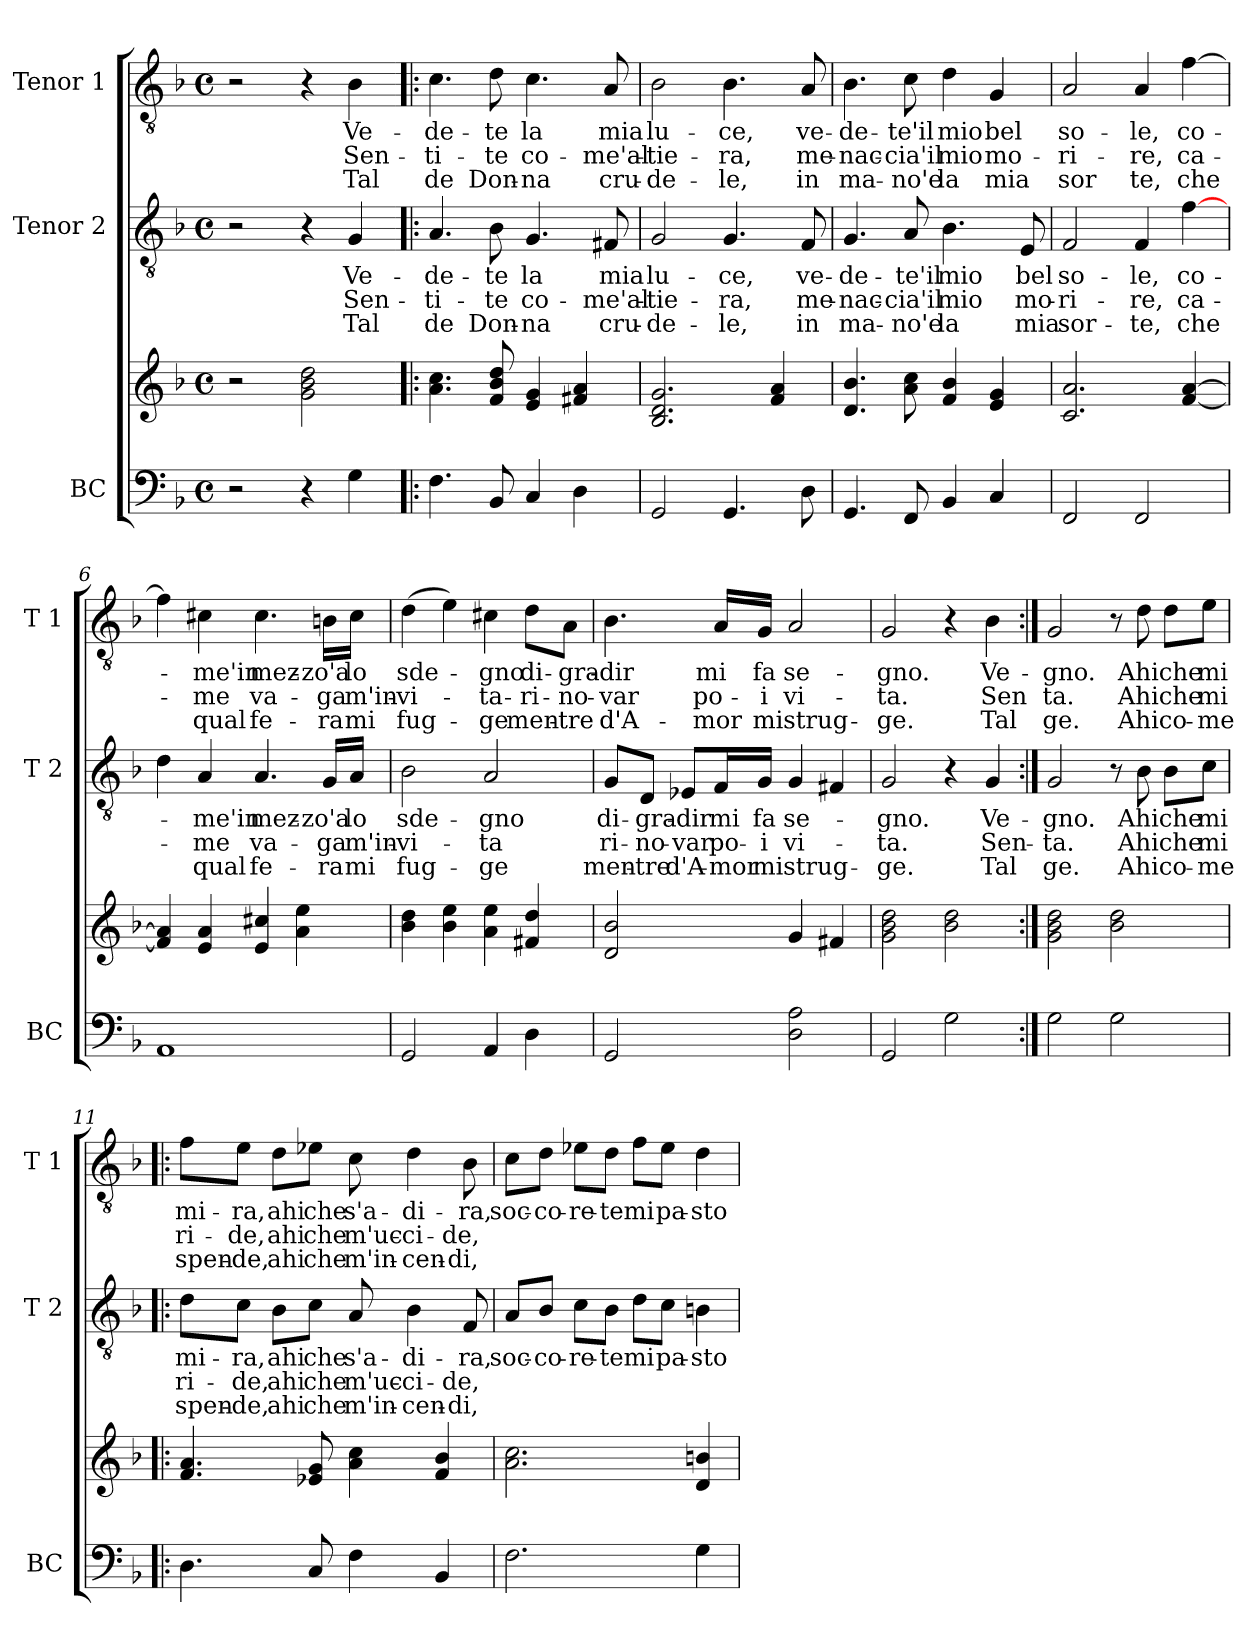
**kern	**kern	**kern	**text	**text	**text	**kern	**text	**text	**text
*part3	*part3	*part2	*part2	*part2	*part2	*part1	*part1	*part1	*part1
*staff4	*staff3	*staff2	*staff2	*staff2	*staff2	*staff1	*staff1	*staff1	*staff1
*I"BC	*	*I"Tenor 2	*	*	*	*I"Tenor 1	*	*	*
*I'BC	*	*I'T 2	*	*	*	*I'T 1	*	*	*
*clefF4	*clefG2	*clefGv2	*	*	*	*clefGv2	*	*	*
*k[b-]	*k[b-]	*k[b-]	*	*	*	*k[b-]	*	*	*
*F:	*F:	*F:	*	*	*	*F:	*	*	*
*M4/4	*M4/4	*M4/4	*	*	*	*M4/4	*	*	*
*met(c)	*met(c)	*met(c)	*	*	*	*met(c)	*	*	*
=1	=1	=1	=1	=1	=1	=1	=1	=1	=1
2r	2r	2r	.	.	.	2r	.	.	.
4r	2g\ 2b-\ 2dd\	4r	.	.	.	4r	.	.	.
4G\	.	4G/	Ve-	Sen-	Tal	4B-\	Ve-	Sen-	Tal
=2!|:	=2!|:	=2!|:	=2!|:	=2!|:	=2!|:	=2!|:	=2!|:	=2!|:	=2!|:
4.F\	4.a\ 4.cc\	4.A/	-de-	-ti-	de	4.c\	-de-	-ti-	de
8BB-/	8f/ 8b-/ 8dd/	8B-\	-te	-te	Don-	8d\	-te	-te	Don-
4C/	4e/ 4g/	4.G/	la	co-	-na	4.c\	la	co-	-na
4D\	4f#X/ 4a/	.	.	.	.	.	.	.	.
.	.	8F#X/	mia	-me'al-	cru-	8A/	mia	-me'al-	cru-
=3	=3	=3	=3	=3	=3	=3	=3	=3	=3
2GG/	2.B-/ 2.d/ 2.g/	2G/	lu-	-tie-	-de-	2B-\	lu-	-tie-	-de-
4.GG/	.	4.G/	-ce,	-ra,	-le,	4.B-\	-ce,	-ra,	-le,
.	4f/ 4a/	.	.	.	.	.	.	.	.
8D\	.	8F/	ve-	me-	in	8A/	ve-	me-	in
=4	=4	=4	=4	=4	=4	=4	=4	=4	=4
4.GG/	4.d/ 4.b-/	4.G/	-de-	-nac-	ma-	4.B-\	-de-	-nac-	ma-
8FF/	8a\ 8cc\	8A/	-te'il	-cia'il	-no'e	8c\	-te'il	-cia'il	-no'e
4BB-/	4f/ 4b-/	4.B-\	mio	mio	la	4d\	mio	mio	la
4C/	4e/ 4g/	.	.	.	.	4G/	bel	mo-	mia
.	.	8E/	bel	mo-	mia	.	.	.	.
=5	=5	=5	=5	=5	=5	=5	=5	=5	=5
2FF/	2.c/ 2.a/	2F/	so-	-ri-	sor-	2A/	so-	-ri-	sor
2FF/	.	4F/	-le,	-re,	-te,	4A/	-le,	-re,	te,
.	[4f/ [4a/	[4f\	co-	ca-	che	[4f\	co-	ca-	che
!!LO:LB:g=z
=6	=6	=6	=6	=6	=6	=6	=6	=6	=6
1AA	4f/] 4a/]	4d\	.	.	.	4f\]	.	.	.
.	4e/ 4a/	4A/	-me'in	-me	qual	4c#X\	-me'in	-me	qual
.	4e/ 4cc#X/	4.A/	mez-	va-	fe-	4.c#\	mez-	va-	fe-
.	4a\ 4ee\	.	.	.	.	.	.	.	.
.	.	16G/LL	-zo'a	-ga	-ra	16Bn\LL	-zo'a	-ga	-ra
.	.	16A/JJ	lo	m'in-	mi	16c#\JJ	lo	m'in-	mi
=7	=7	=7	=7	=7	=7	=7	=7	=7	=7
2GG/	4b-\ 4dd\	2B-\	sde-	-vi-	fug-	(4d\	sde-	-vi-	fug-
.	4b-\ 4ee\	.	.	.	.	4e\)	.	.	.
4AA/	4a\ 4ee\	2A/	-gno	-ta	-ge	4c#X\	-gno	-ta-	-ge
4D\	4f#X/ 4dd/	.	.	.	.	8d\L	di-	-ri-	men-
.	.	.	.	.	.	8A\J	-gra-	-no-	-tre
=8	=8	=8	=8	=8	=8	=8	=8	=8	=8
2GG/	2d/ 2b-/	8G/L	di-	ri-	men-	4.B-\	-dir	-var	d'A-
.	.	8D/J	-gra-	-no-	-tre	.	.	.	.
.	.	8E-X/L	-dir	-var	d'A-	.	.	.	.
.	.	16F/L	mi	po-	-mor	16A/LL	mi	po-	-mor
.	.	16G/JJ	fa	-i	mi	16G/JJ	fa	-i	mi
2D\ 2A\	4g/	4G/	se-	vi-	strug-	2A/	se-	vi-	strug-
.	4f#X/	4F#X/	.	.	.	.	.	.	.
=9	=9	=9	=9	=9	=9	=9	=9	=9	=9
2GG/	2g\ 2b-\ 2dd\	2G/	-gno.	-ta.	-ge.	2G/	-gno.	-ta.	-ge.
2G\	2b-\ 2dd\	4r	.	.	.	4r	.	.	.
.	.	4G/	Ve-	Sen-	Tal	4B-\	Ve-	Sen	Tal
=10:|!	=10:|!	=10:|!	=10:|!	=10:|!	=10:|!	=10:|!	=10:|!	=10:|!	=10:|!
2G\	2g\ 2b-\ 2dd\	2G/	-gno.	-ta.	ge.	2G/	-gno.	ta.	ge.
2G\	2b-\ 2dd\	8r	.	.	.	8r	.	.	.
.	.	8B-\	Ahi	Ahi	Ahi	8d\	Ahi	Ahi	Ahi
.	.	8B-\L	che	che	co-	8d\L	che	che	co-
.	.	8c\J	mi	mi	-me	8e\J	mi	mi	-me
!!LO:PB:g=z
=11!|:	=11!|:	=11!|:	=11!|:	=11!|:	=11!|:	=11!|:	=11!|:	=11!|:	=11!|:
4.D\	4.f/ 4.a/	8d\L	mi-	ri-	spen-	8f\L	mi-	ri-	spen-
.	.	8c\J	-ra,	-de,	-de,	8e\J	-ra,	-de,	-de,
.	.	8B-\L	ahi	ahi	ahi	8d\L	ahi	ahi	ahi
8C/	8e-X/ 8g/	8c\J	che	che	che	8e-X\J	che	che	che
4F\	4a\ 4cc\	8A/	s'a-	m'uc-	m'in-	8c\	s'a-	m'uc-	m'in-
.	.	4B-\	-di-	-ci-	-cen-	4d\	-di-	-ci-	-cen-
4BB-/	4f/ 4b-/	.	.	.	.	.	.	.	.
.	.	8F/	-ra,	-de,	-di,	8B-\	-ra,	-de,	-di,
=12	=12	=12	=12	=12	=12	=12	=12	=12	=12
2.F\	2.a\ 2.cc\	8A/L	soc-	.	.	8c\L	soc-	.	.
.	.	8B-/J	-co-	.	.	8d\J	-co-	.	.
.	.	8c\L	-re-	.	.	8e-X\L	-re-	.	.
.	.	8B-\J	-te	.	.	8d\J	-te	.	.
.	.	8d\L	mi	.	.	8f\L	mi	.	.
.	.	8c\J	pa-	.	.	8e-\J	pa-	.	.
4G\	4d/ 4bn/	4Bn\	-sto-	.	.	4d\	-sto-	.	.
=	=	=	=	=	=	=	=	=	=
*-	*-	*-	*-	*-	*-	*-	*-	*-	*-
